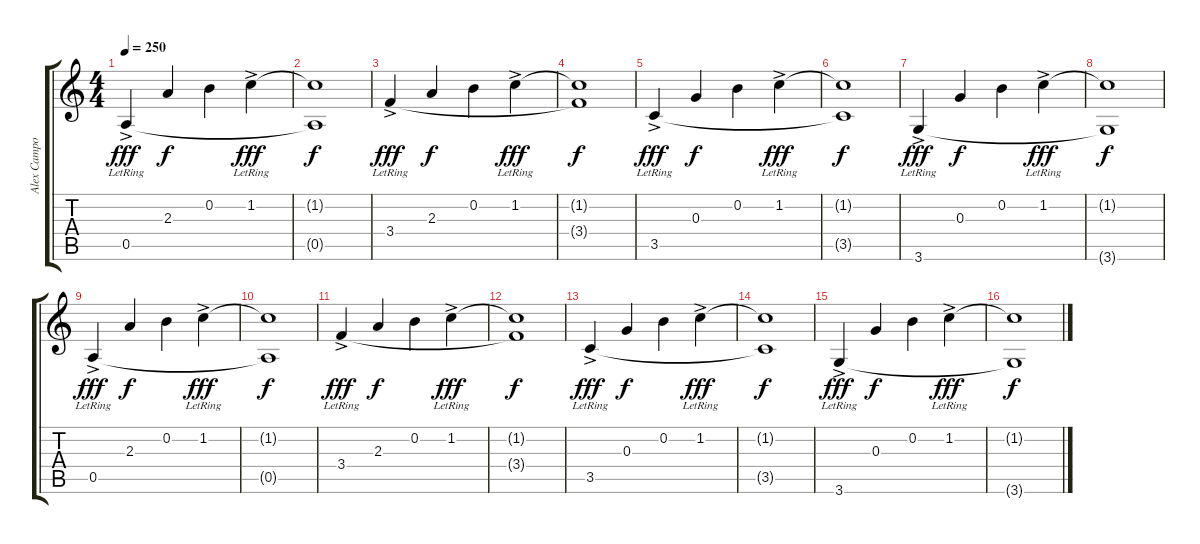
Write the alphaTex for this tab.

\track ("Alex Campos" "Alex Campo") {instrument electricguitarclean}
\staff {score tabs}
\tuning (E4 B3 G3 D3 A2 E2) {hide}
\ts (4 4)
\tempo 250
\clef g2
\ks c
0.5{ac lr}.4{dy fff} 2.3.4{dy f} 0.2.4 1.2{ac lr}.4{dy fff} |
(1.2{t} 0.5{t}).1{dy f} |
3.4{ac lr}.4{dy fff} 2.3.4{dy f} 0.2.4 1.2{ac lr}.4{dy fff} |
(1.2{t} 3.4{t}).1{dy f} |
3.5{ac lr}.4{dy fff} 0.3.4{dy f} 0.2.4 1.2{ac lr}.4{dy fff} |
(1.2{t} 3.5{t}).1{dy f} |
3.6{ac lr}.4{dy fff} 0.3.4{dy f} 0.2.4 1.2{ac lr}.4{dy fff} |
(1.2{t} 3.6{t}).1{dy f} |
0.5{ac lr}.4{dy fff} 2.3.4{dy f} 0.2.4 1.2{ac lr}.4{dy fff} |
(1.2{t} 0.5{t}).1{dy f} |
3.4{ac lr}.4{dy fff} 2.3.4{dy f} 0.2.4 1.2{ac lr}.4{dy fff} |
(1.2{t} 3.4{t}).1{dy f} |
3.5{ac lr}.4{dy fff} 0.3.4{dy f} 0.2.4 1.2{ac lr}.4{dy fff} |
(1.2{t} 3.5{t}).1{dy f} |
3.6{ac lr}.4{dy fff} 0.3.4{dy f} 0.2.4 1.2{ac lr}.4{dy fff} |
(1.2{t} 3.6{t}).1{dy f}
